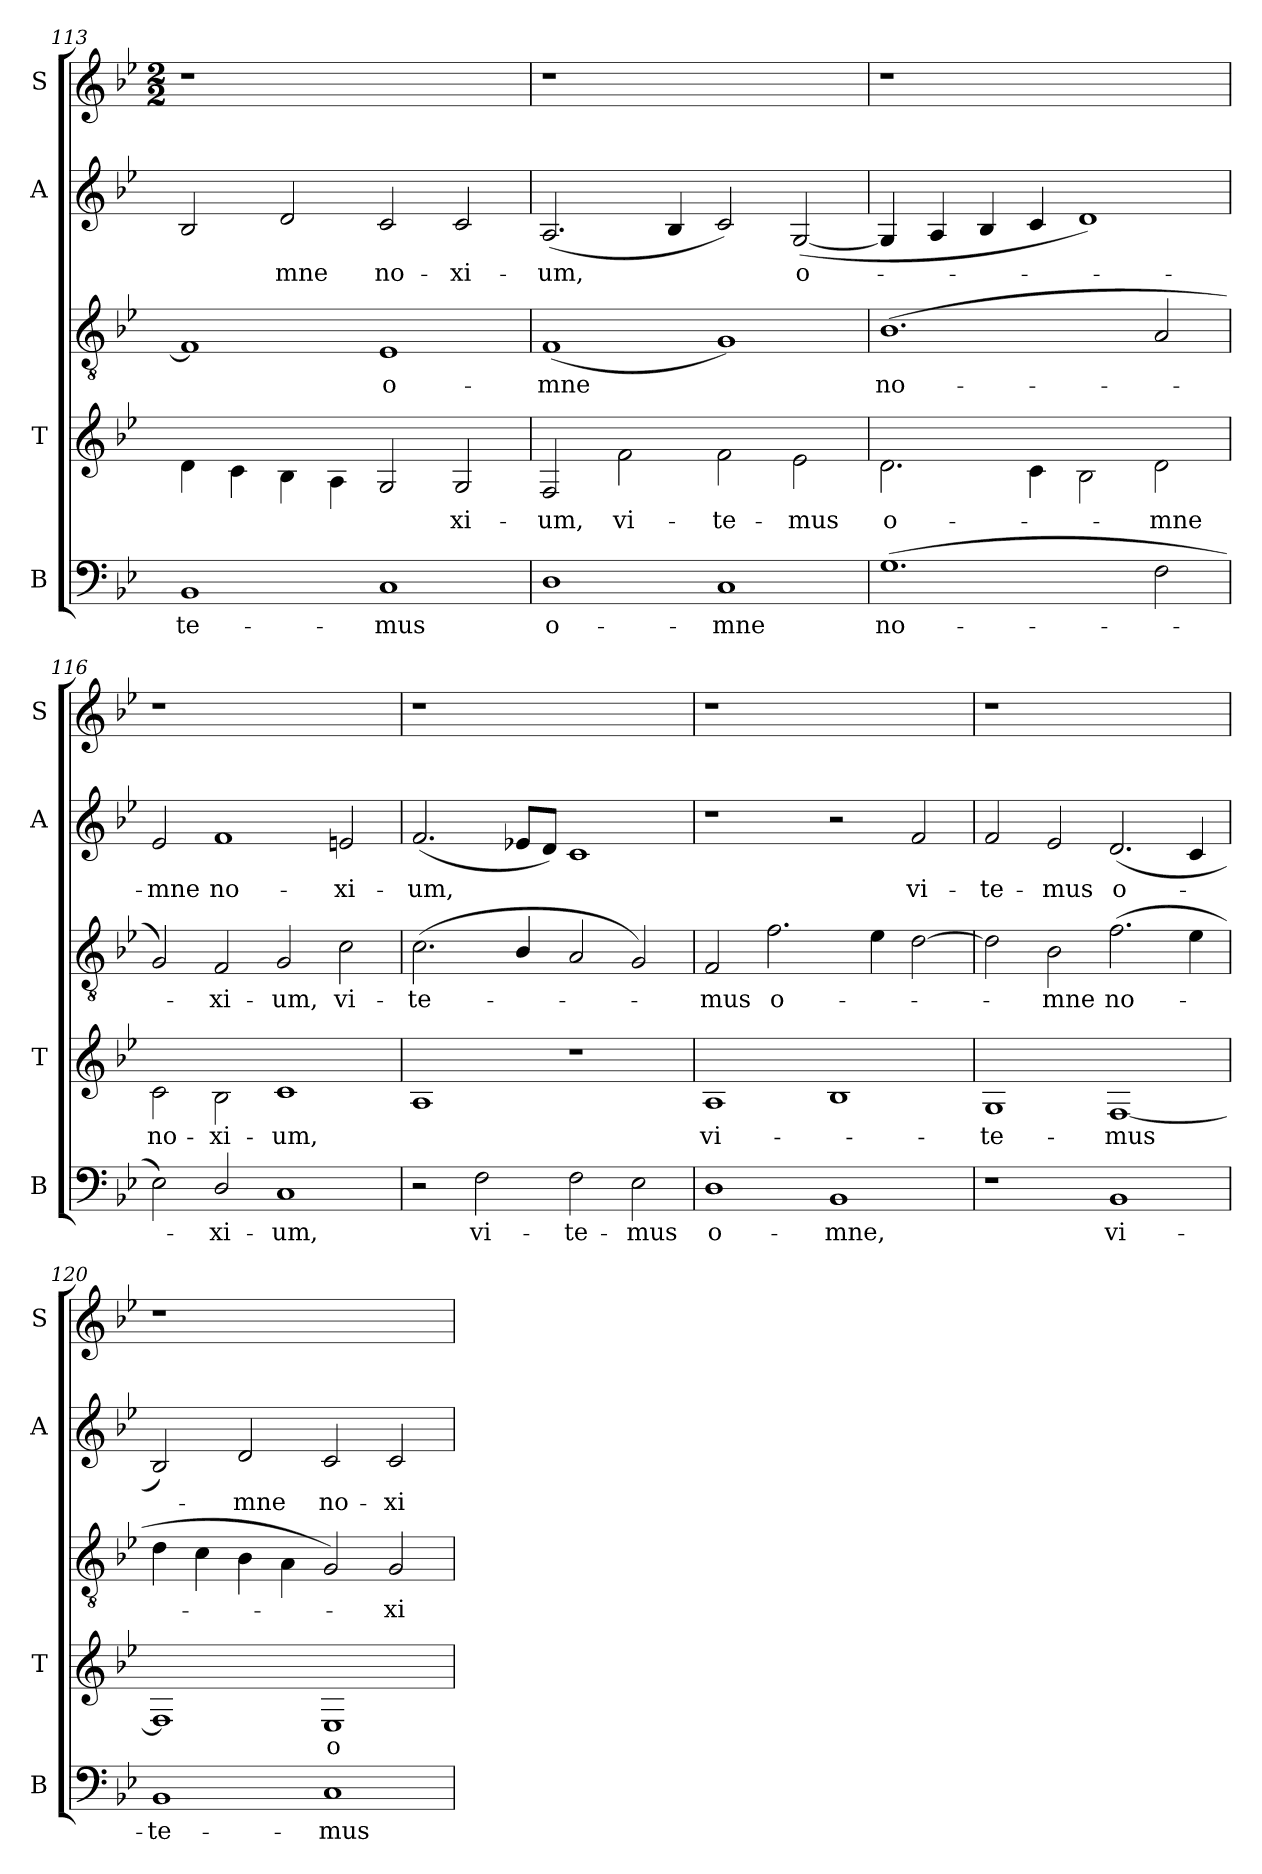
**kern	**text	**kern	**text	**kern	**text	**kern	**text	**kern
*part4	*part4	*part3	*part3	*part3	*part3	*part2	*part2	*part1
*staff5	*staff5	*staff4	*staff4	*staff3	*staff3	*staff2	*staff2	*staff1
*I"B	*	*I"T	*	*	*	*I"A	*	*I"S
*I'B	*	*I'T	*	*	*	*I'A	*	*I'S
*clefF4	*	*clefG2	*	*clefGv2	*	*clefG2	*	*clefG2
*k[b-e-]	*	*k[b-e-]	*	*k[b-e-]	*	*k[b-e-]	*	*k[b-e-]
*B-:	*	*B-:	*	*B-:	*	*B-:	*	*B-:
*	*	*	*	*	*	*	*	*M2/2
=113	=113	=113	=113	=113	=113	=113	=113	=113
!	!LO:LY:b	!	!	!	!	!	!	!
1BB-	-te-	4d\	.	1F]	.	2B-/	.	1r
.	.	4c\	.	.	.	.	.	.
!	!	!	!	!	!	!	!LO:LY:b	!
.	.	4B-\	.	.	.	2d/	mne	.
.	.	4A\	.	.	.	.	.	.
!	!LO:LY:b	!	!	!	!LO:LY:b	!	!LO:LY:b	!
1C	-mus	2G/	.	1E-	o-	2c/	no-	1ryy
!	!	!	!LO:LY:b	!	!	!	!LO:LY:b	!
.	.	2G/	-xi-	.	.	2c/	-xi-	.
!!LO:LB:g=z
=114	=114	=114	=114	=114	=114	=114	=114	=114
!	!LO:LY:b	!	!LO:LY:b	!	!LO:LY:b	!	!LO:LY:b	!
1D	o-	2F/	um,	(<1F	-mne	(<2.A/	-um,	1r
!	!	!	!LO:LY:b	!	!	!	!	!
.	.	2f\	vi-	.	.	.	.	.
.	.	.	.	.	.	4B-/	.	.
!	!LO:LY:b	!	!LO:LY:b	!	!	!	!	!
1C	-mne	2f\	-te-	1G)	.	2c/)	.	1ryy
!	!	!	!LO:LY:b	!	!	!	!LO:LY:b	!
.	.	2e-\	-mus	.	.	(<[2G/	o-	.
=115	=115	=115	=115	=115	=115	=115	=115	=115
!	!LO:LY:b	!	!LO:LY:b	!	!LO:LY:b	!	!	!
(>1.G	no-	2.d\	o-	(<1.B-	no-	4G/]	.	1r
.	.	.	.	.	.	4A/	.	.
.	.	.	.	.	.	4B-/	.	.
.	.	4c\	.	.	.	4c/	.	.
.	.	2B-\	.	.	.	1d)	.	1ryy
!	!	!	!LO:LY:b	!	!	!	!	!
2F\	.	2d\	mne	2A/	.	.	.	.
=116	=116	=116	=116	=116	=116	=116	=116	=116
!	!	!	!LO:LY:b	!	!	!	!LO:LY:b	!
2E-\)	.	2c\	-no-	2G/)	.	2e-/	mne	1r
!	!LO:LY:b	!	!LO:LY:b	!	!LO:LY:b	!	!LO:LY:b	!
2D/	xi-	2B-\	-xi-	2F/	xi-	1f	no-	.
!	!LO:LY:b	!	!LO:LY:b	!	!LO:LY:b	!	!	!
1C	-um,	1c	-um,	2G/	-um,	.	.	1ryy
!	!	!	!	!	!LO:LY:b	!	!LO:LY:b	!
.	.	.	.	2c\	vi-	2en/	-xi-	.
=117	=117	=117	=117	=117	=117	=117	=117	=117
!	!	!	!	!	!LO:LY:b	!	!LO:LY:b	!
2r	.	1A	.	(<2.c\	te-	(<2.f/	-um,	1r
!	!LO:LY:b	!	!	!	!	!	!	!
2F\	vi-	.	.	.	.	.	.	.
.	.	.	.	4B-/	.	8e-X/L	.	.
.	.	.	.	.	.	8d/J)	.	.
!	!LO:LY:b	!	!	!	!	!	!	!
2F\	-te-	1r	.	2A/	.	1c	.	1ryy
!	!LO:LY:b	!	!	!	!	!	!	!
2E-\	-mus	.	.	2G/)	.	.	.	.
=118	=118	=118	=118	=118	=118	=118	=118	=118
!	!LO:LY:b	!	!LO:LY:b	!	!LO:LY:b	!	!	!
1D	o-	1A	vi-	2F/	mus	1r	.	1r
!	!	!	!	!	!LO:LY:b	!	!	!
.	.	.	.	2.f\	o-	.	.	.
!	!LO:LY:b	!	!	!	!	!	!	!
1BB-	-mne,	1B-	.	.	.	2r	.	1ryy
.	.	.	.	4e-\	.	.	.	.
!	!	!	!	!	!	!	!LO:LY:b	!
.	.	.	.	[2d\	.	2f/	vi-	.
!!LO:PB:g=z
=119	=119	=119	=119	=119	=119	=119	=119	=119
!	!	!	!LO:LY:b	!	!	!	!LO:LY:b	!
1r	.	1G	te-	2d\]	.	2f/	-te-	1r
!	!	!	!	!	!LO:LY:b	!	!LO:LY:b	!
.	.	.	.	2B-\	mne	2e-/	-mus	.
!	!LO:LY:b	!	!LO:LY:b	!	!LO:LY:b	!	!LO:LY:b	!
1BB-	vi-	[1F	-mus	(>2.f\	no-	(<2.d/	o-	1ryy
.	.	.	.	4e-\	.	4c/	.	.
=120	=120	=120	=120	=120	=120	=120	=120	=120
!	!LO:LY:b	!	!	!	!	!	!	!
1BB-	-te-	1F]	.	4d\	.	2B-/)	.	1r
.	.	.	.	4c\	.	.	.	.
!	!	!	!	!	!	!	!LO:LY:b	!
.	.	.	.	4B-\	.	2d/	mne	.
.	.	.	.	4A\	.	.	.	.
!	!LO:LY:b	!	!LO:LY:b	!	!	!	!LO:LY:b	!
1C	-mus	1E-	-o-	2G/)	.	2c/	no-	1ryy
!	!	!	!	!	!LO:LY:b	!	!LO:LY:b	!
.	.	.	.	2G/	xi-	2c/	-xi-	.
=	=	=	=	=	=	=	=	=
*-	*-	*-	*-	*-	*-	*-	*-	*-
